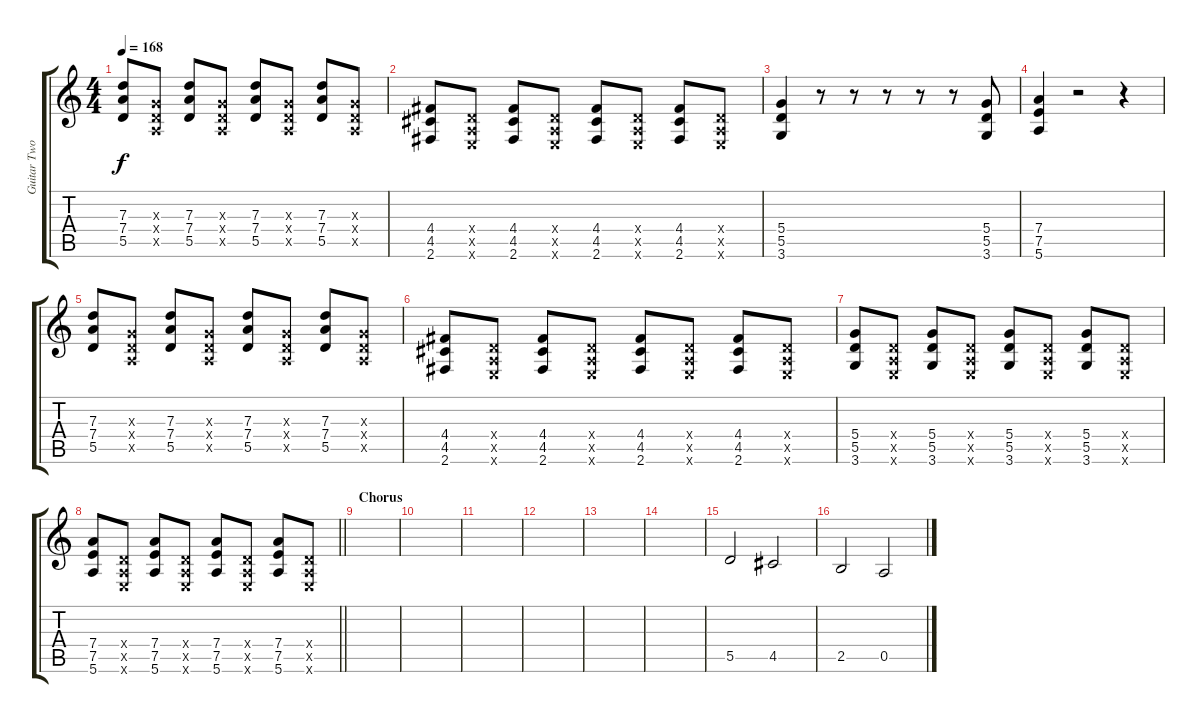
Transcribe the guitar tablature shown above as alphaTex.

\track ("Guitar Two" "Guitar Two") {instrument overdrivenguitar}
\staff {score tabs}
\tuning (E4 B3 G3 D3 A2 E2) {hide}
\ts (4 4)
\tempo 168
\clef g2
\ks c
(7.3 7.4 5.5).8{dy f} (0.3{x} 0.4{x} 0.5{x}).8 (7.3 7.4 5.5).8 (0.3{x} 0.4{x} 0.5{x}).8 (7.3 7.4 5.5).8 (0.3{x} 0.4{x} 0.5{x}).8 (7.3 7.4 5.5).8 (0.3{x} 0.4{x} 0.5{x}).8 |
(4.4 4.5 2.6).8 (0.4{x} 0.5{x} 0.6{x}).8 (4.4 4.5 2.6).8 (0.4{x} 0.5{x} 0.6{x}).8 (4.4 4.5 2.6).8 (0.4{x} 0.5{x} 0.6{x}).8 (4.4 4.5 2.6).8 (0.4{x} 0.5{x} 0.6{x}).8 |
(5.4 5.5 3.6).4 r.8 r.8 r.8 r.8 r.8 (5.4 5.5 3.6).8 |
(7.4 7.5 5.6).4 r.2 r.4 |
(7.3 7.4 5.5).8 (0.3{x} 0.4{x} 0.5{x}).8 (7.3 7.4 5.5).8 (0.3{x} 0.4{x} 0.5{x}).8 (7.3 7.4 5.5).8 (0.3{x} 0.4{x} 0.5{x}).8 (7.3 7.4 5.5).8 (0.3{x} 0.4{x} 0.5{x}).8 |
(4.4 4.5 2.6).8 (0.4{x} 0.5{x} 0.6{x}).8 (4.4 4.5 2.6).8 (0.4{x} 0.5{x} 0.6{x}).8 (4.4 4.5 2.6).8 (0.4{x} 0.5{x} 0.6{x}).8 (4.4 4.5 2.6).8 (0.4{x} 0.5{x} 0.6{x}).8 |
(5.4 5.5 3.6).8 (0.4{x} 0.5{x} 0.6{x}).8 (5.4 5.5 3.6).8 (0.4{x} 0.5{x} 0.6{x}).8 (5.4 5.5 3.6).8 (0.4{x} 0.5{x} 0.6{x}).8 (5.4 5.5 3.6).8 (0.4{x} 0.5{x} 0.6{x}).8 |
\barLineRight lightlight
(7.4 7.5 5.6).8 (0.4{x} 0.5{x} 0.6{x}).8 (7.4 7.5 5.6).8 (0.4{x} 0.5{x} 0.6{x}).8 (7.4 7.5 5.6).8 (0.4{x} 0.5{x} 0.6{x}).8 (7.4 7.5 5.6).8 (0.4{x} 0.5{x} 0.6{x}).8 |
\section ("" "Chorus")
|
|
|
|
|
|
5.5.2 4.5.2 |
2.5.2 0.5.2
